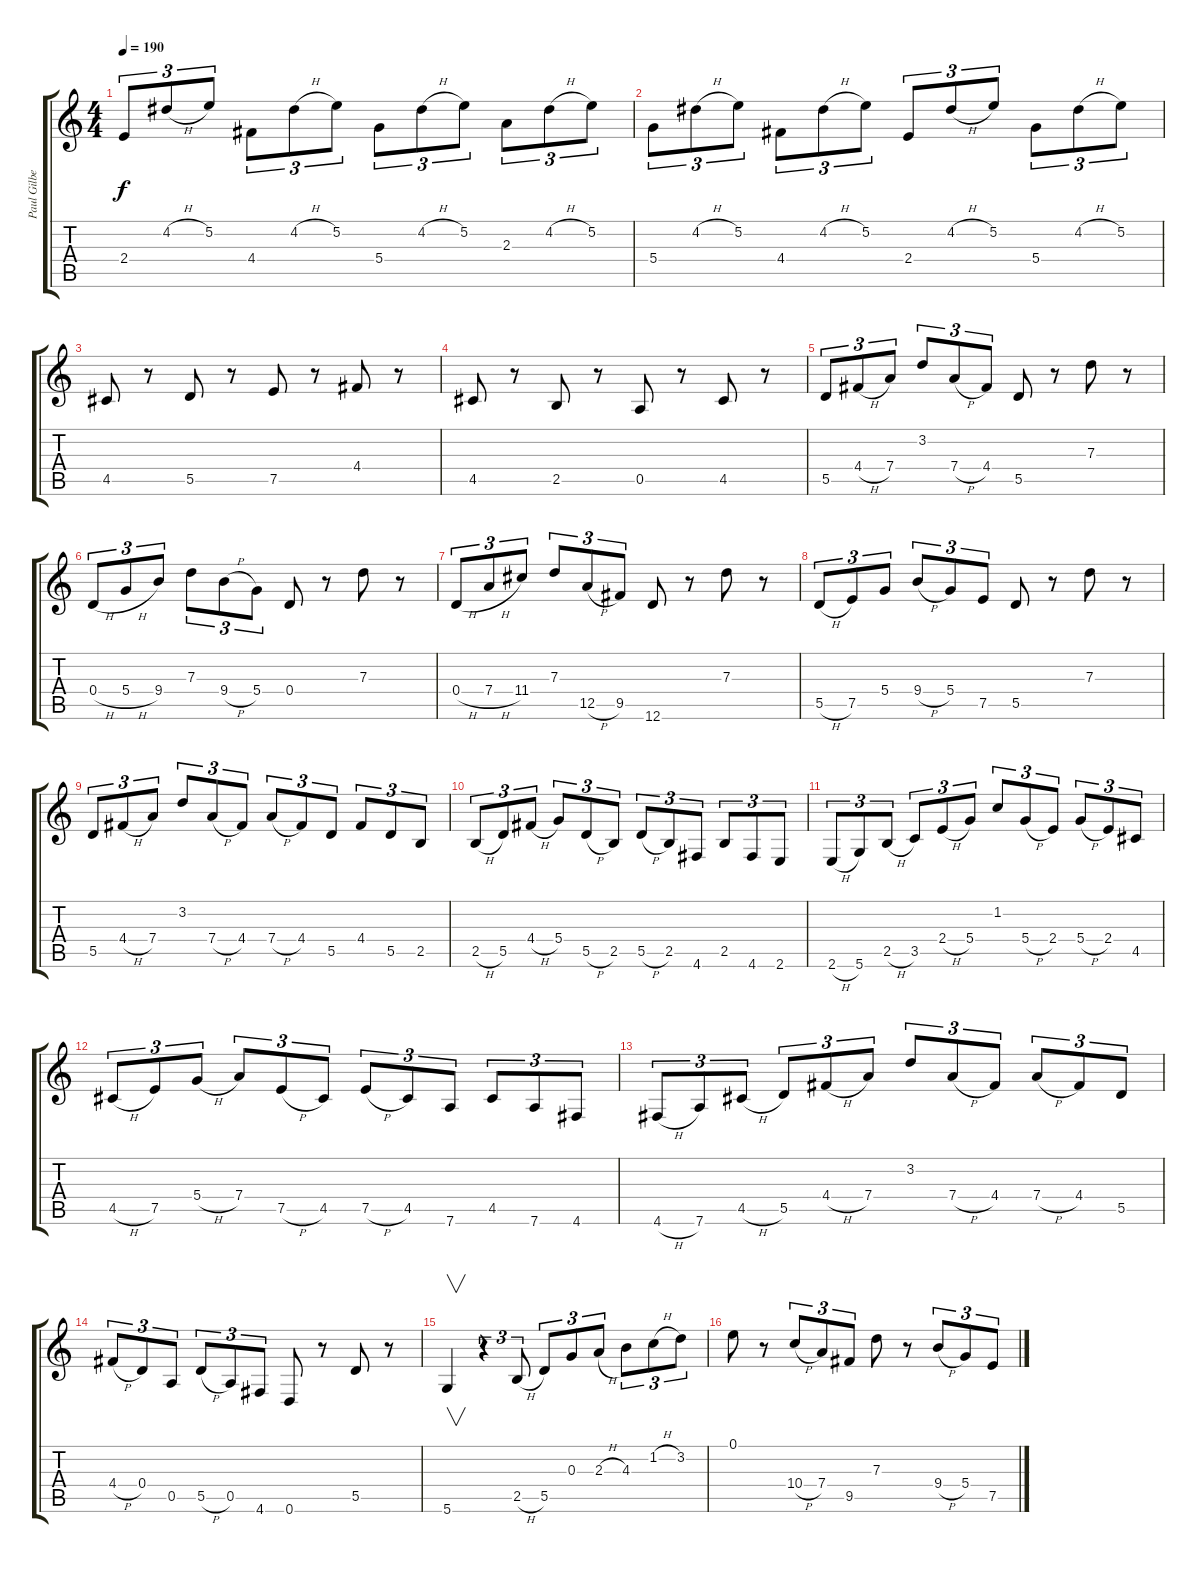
\track ("Paul Gilbert (Rythm Guitar)" "Paul Gilbe") {instrument distortionguitar}
\staff {score tabs}
\tuning (E4 B3 G3 D3 A2 D2) {hide}
\ts (4 4)
\tempo 190
\clef g2
\ks c
2.4.8{tu (3 2) dy f} 4.2{h}.8{tu (3 2)} 5.2.8{tu (3 2)} 4.4.8{tu (3 2)} 4.2{h}.8{tu (3 2)} 5.2.8{tu (3 2)} 5.4.8{tu (3 2)} 4.2{h}.8{tu (3 2)} 5.2.8{tu (3 2)} 2.3.8{tu (3 2)} 4.2{h}.8{tu (3 2)} 5.2.8{tu (3 2)} |
5.4.8{tu (3 2)} 4.2{h}.8{tu (3 2)} 5.2.8{tu (3 2)} 4.4.8{tu (3 2)} 4.2{h}.8{tu (3 2)} 5.2.8{tu (3 2)} 2.4.8{tu (3 2)} 4.2{h}.8{tu (3 2)} 5.2.8{tu (3 2)} 5.4.8{tu (3 2)} 4.2{h}.8{tu (3 2)} 5.2.8{tu (3 2)} |
4.5.8 r.8 5.5.8 r.8 7.5.8 r.8 4.4.8 r.8 |
4.5.8 r.8 2.5.8 r.8 0.5.8 r.8 4.5.8 r.8 |
5.5.8{tu (3 2)} 4.4{h}.8{tu (3 2)} 7.4.8{tu (3 2)} 3.2.8{tu (3 2)} 7.4{h}.8{tu (3 2)} 4.4.8{tu (3 2)} 5.5.8 r.8 7.3.8 r.8 |
0.4{h}.8{tu (3 2)} 5.4{h}.8{tu (3 2)} 9.4.8{tu (3 2)} 7.3.8{tu (3 2)} 9.4{h}.8{tu (3 2)} 5.4.8{tu (3 2)} 0.4.8 r.8 7.3.8 r.8 |
0.4{h}.8{tu (3 2)} 7.4{h}.8{tu (3 2)} 11.4.8{tu (3 2)} 7.3.8{tu (3 2)} 12.5{h}.8{tu (3 2)} 9.5.8{tu (3 2)} 12.6.8 r.8 7.3.8 r.8 |
5.5{h}.8{tu (3 2)} 7.5.8{tu (3 2)} 5.4.8{tu (3 2)} 9.4{h}.8{tu (3 2)} 5.4.8{tu (3 2)} 7.5.8{tu (3 2)} 5.5.8 r.8 7.3.8 r.8 |
5.5.8{tu (3 2)} 4.4{h}.8{tu (3 2)} 7.4.8{tu (3 2)} 3.2.8{tu (3 2)} 7.4{h}.8{tu (3 2)} 4.4.8{tu (3 2)} 7.4{h}.8{tu (3 2)} 4.4.8{tu (3 2)} 5.5.8{tu (3 2)} 4.4.8{tu (3 2)} 5.5.8{tu (3 2)} 2.5.8{tu (3 2)} |
2.5{h}.8{tu (3 2)} 5.5.8{tu (3 2)} 4.4{h}.8{tu (3 2)} 5.4.8{tu (3 2)} 5.5{h}.8{tu (3 2)} 2.5.8{tu (3 2)} 5.5{h}.8{tu (3 2)} 2.5.8{tu (3 2)} 4.6.8{tu (3 2)} 2.5.8{tu (3 2)} 4.6.8{tu (3 2)} 2.6.8{tu (3 2)} |
2.6{h}.8{tu (3 2)} 5.6.8{tu (3 2)} 2.5{h}.8{tu (3 2)} 3.5.8{tu (3 2)} 2.4{h}.8{tu (3 2)} 5.4.8{tu (3 2)} 1.2.8{tu (3 2)} 5.4{h}.8{tu (3 2)} 2.4.8{tu (3 2)} 5.4{h}.8{tu (3 2)} 2.4.8{tu (3 2)} 4.5.8{tu (3 2)} |
4.5{h}.8{tu (3 2)} 7.5.8{tu (3 2)} 5.4{h}.8{tu (3 2)} 7.4.8{tu (3 2)} 7.5{h}.8{tu (3 2)} 4.5.8{tu (3 2)} 7.5{h}.8{tu (3 2)} 4.5.8{tu (3 2)} 7.6.8{tu (3 2)} 4.5.8{tu (3 2)} 7.6.8{tu (3 2)} 4.6.8{tu (3 2)} |
4.6{h}.8{tu (3 2)} 7.6.8{tu (3 2)} 4.5{h}.8{tu (3 2)} 5.5.8{tu (3 2)} 4.4{h}.8{tu (3 2)} 7.4.8{tu (3 2)} 3.2.8{tu (3 2)} 7.4{h}.8{tu (3 2)} 4.4.8{tu (3 2)} 7.4{h}.8{tu (3 2)} 4.4.8{tu (3 2)} 5.5.8{tu (3 2)} |
4.4{h}.8{tu (3 2)} 0.4.8{tu (3 2)} 0.5.8{tu (3 2)} 5.5{h}.8{tu (3 2)} 0.5.8{tu (3 2)} 4.6.8{tu (3 2)} 0.6.8 r.8 5.5.8 r.8 |
5.6.4{v} r.4{tu (3 2)} 2.5{h}.8{tu (3 2)} 5.5.8{tu (3 2)} 0.3.8{tu (3 2)} 2.3{h}.8{tu (3 2)} 4.3.8{tu (3 2)} 1.2{h}.8{tu (3 2)} 3.2.8{tu (3 2)} |
0.1.8 r.8 10.4{h}.8{tu (3 2)} 7.4.8{tu (3 2)} 9.5.8{tu (3 2)} 7.3.8 r.8 9.4{h}.8{tu (3 2)} 5.4.8{tu (3 2)} 7.5.8{tu (3 2)}
